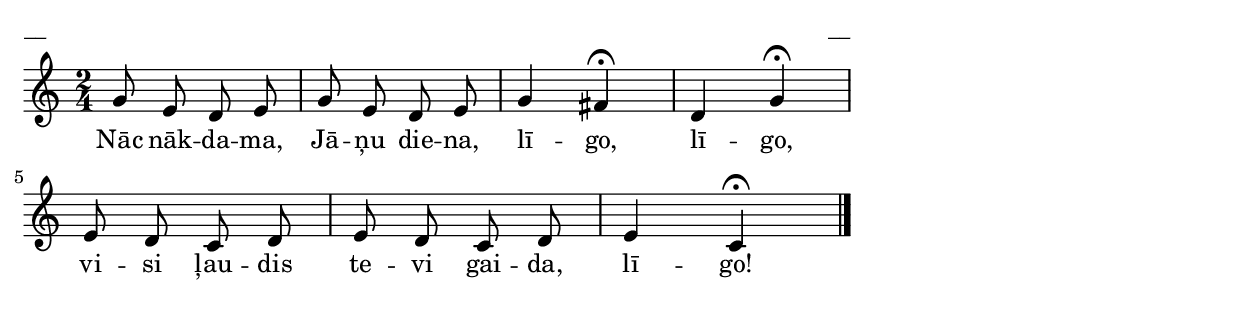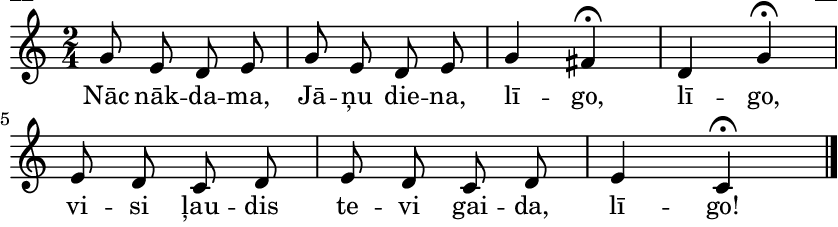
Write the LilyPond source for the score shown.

\version "2.13.18"
#(ly:set-option 'crop #t)

%\header {
%    title = "Nāc nākdama Jāņu diena, visi ļaudis tevi gaida",AA lapas,, Jāņi
%}
\paper {
line-width = 14\cm
left-margin = 0.4\cm
between-system-padding = 0.1\cm
between-system-space = 0.1\cm
}
\layout {
indent = #0
ragged-last = ##f
}

voiceA = \relative c' {
\clef "treble"
\key c \major
\time 2/4 
g'8 e d e |
g8 e d e |
g4 fis\fermata |
d4 g\fermata |
e8 d c d |
e8 d c d |
e4 c\fermata |
\bar "|."
} 


lyricA = \lyricmode {
Nāc nāk -- da -- ma, Jā -- ņu die -- na, lī -- go, lī -- go, vi -- si ļau -- dis te -- vi gai -- da, lī -- go!  

} 

fullScore = <<
\new Staff {
<<
\new Voice = "voiceA" { \oneVoice \autoBeamOff \voiceA }
\new Lyrics \lyricsto "voiceA" \lyricA
>>
}
>>

\score {
\fullScore
\header { piece = "__" opus = "__" }
}
\markup { \with-color #(x11-color 'white) \sans \smaller "__" }
\score {
\unfoldRepeats
\fullScore
\midi {
\context { \Staff \remove "Staff_performer" }
\context { \Voice \consists "Staff_performer" }
}
}


